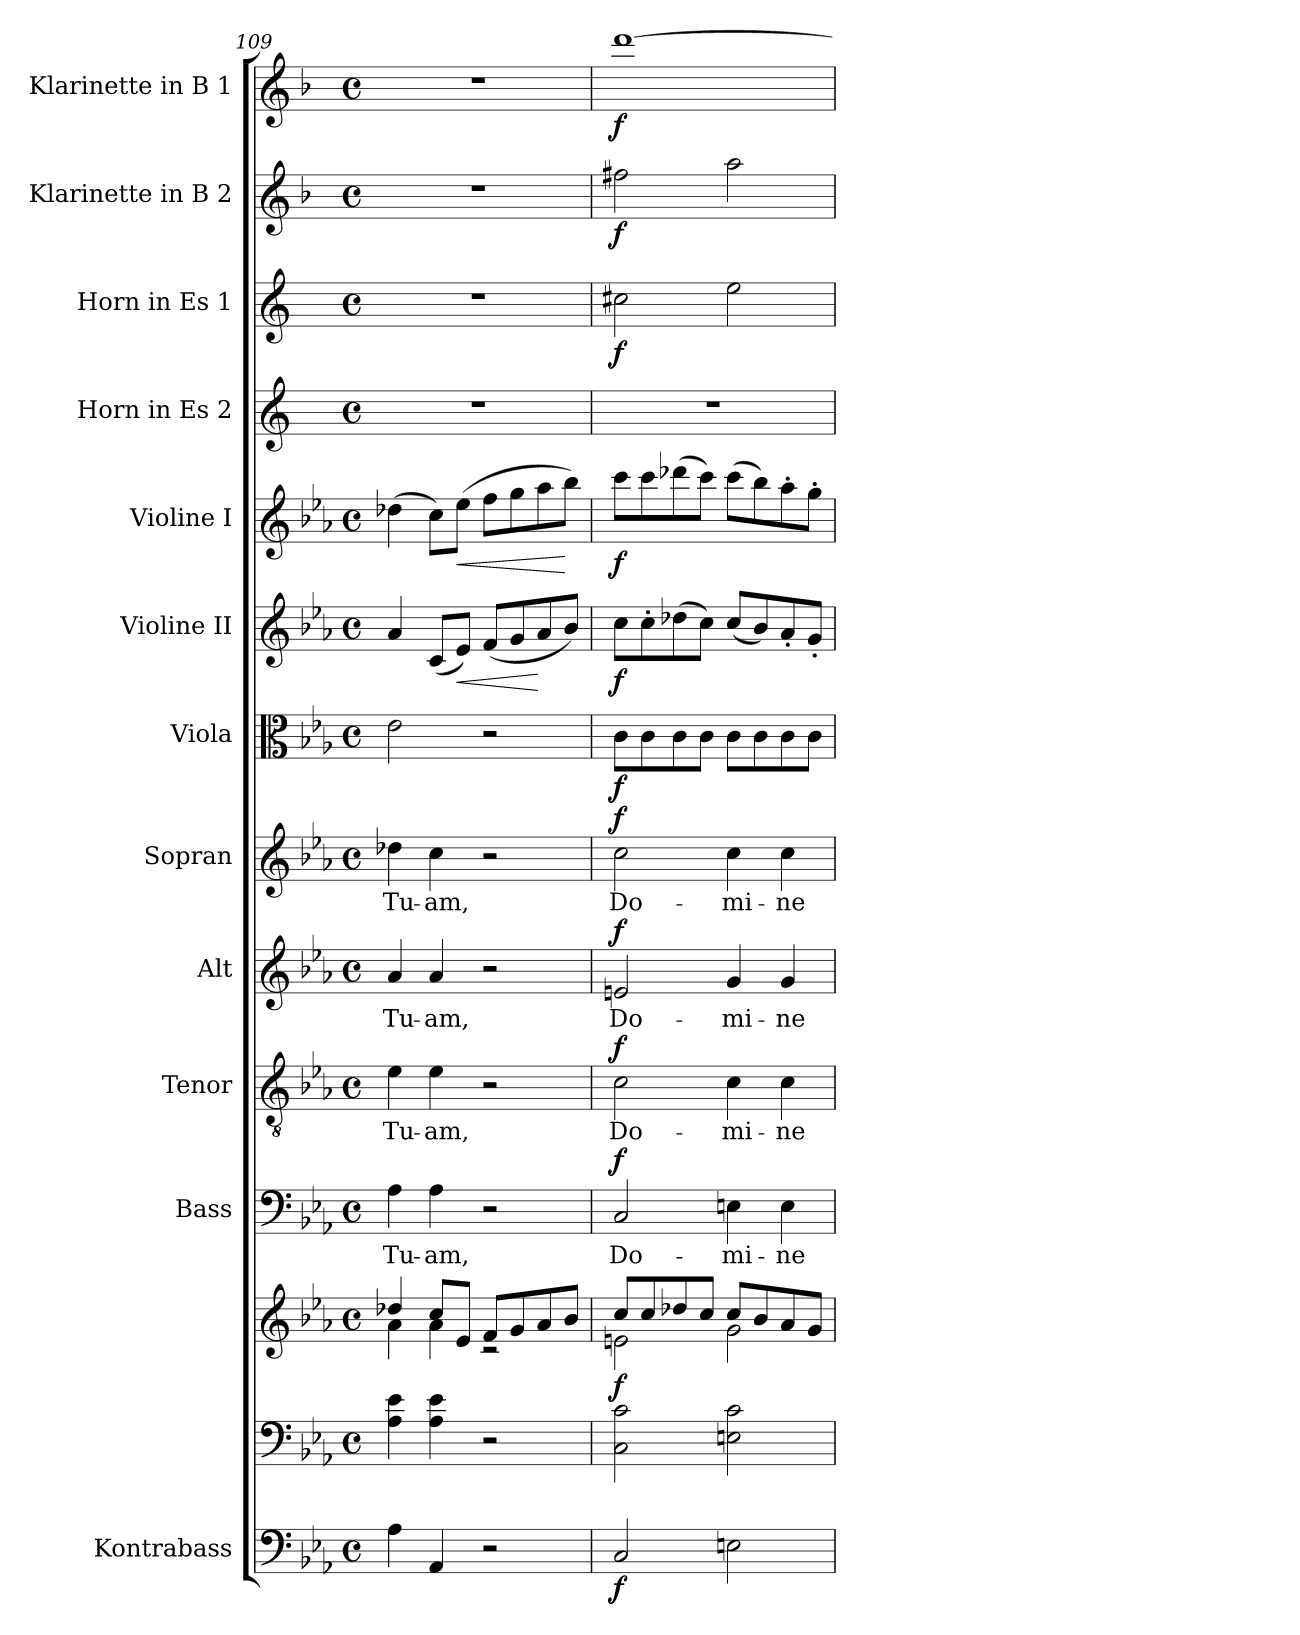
**kern	**dynam	**kern	**kern	**dynam	**kern	**text	**dynam	**kern	**text	**dynam	**kern	**text	**dynam	**kern	**text	**dynam	**kern	**dynam	**kern	**dynam	**kern	**dynam	**kern	**kern	**dynam	**kern	**dynam	**kern	**dynam
*part13	*part13	*part12	*part12	*part12	*part11	*part11	*part11	*part10	*part10	*part10	*part9	*part9	*part9	*part8	*part8	*part8	*part7	*part7	*part6	*part6	*part5	*part5	*part4	*part3	*part3	*part2	*part2	*part1	*part1
*staff14	*staff14	*staff13	*staff12	*staff12/13	*staff11	*staff11	*staff11	*staff10	*staff10	*staff10	*staff9	*staff9	*staff9	*staff8	*staff8	*staff8	*staff7	*staff7	*staff6	*staff6	*staff5	*staff5	*staff4	*staff3	*staff3	*staff2	*staff2	*staff1	*staff1
*I"Kontrabass	*	*	*	*	*I"Bass	*	*	*I"Tenor	*	*	*I"Alt	*	*	*I"Sopran	*	*	*I"Viola	*	*I"Violine II	*	*I"Violine I	*	*I"Horn in Es 2	*I"Horn in Es 1	*	*I"Klarinette in B 2	*	*I"Klarinette in B 1	*
*I'Kb.	*	*	*	*	*I'B	*	*	*I'T	*	*	*I'A	*	*	*I'S	*	*	*I'Vla.	*	*I'Vl. II	*	*I'Vl. I	*	*I'Hrn. 2	*I'Hrn. 1	*	*	*	*	*
*clefF4	*	*clefF4	*clefG2	*	*clefF4	*	*	*clefGv2	*	*	*clefG2	*	*	*clefG2	*	*	*clefC3	*	*clefG2	*	*clefG2	*	*clefG2	*clefG2	*	*clefG2	*	*clefG2	*
*ITrd7c12	*	*	*	*	*	*	*	*	*	*	*	*	*	*	*	*	*	*	*	*	*	*	*ITrd5c9	*ITrd5c9	*	*ITrd1c2	*	*ITrd1c2	*
*k[b-e-a-]	*	*k[b-e-a-]	*k[b-e-a-]	*	*k[b-e-a-]	*	*	*k[b-e-a-]	*	*	*k[b-e-a-]	*	*	*k[b-e-a-]	*	*	*k[b-e-a-]	*	*k[b-e-a-]	*	*k[b-e-a-]	*	*k[b-e-a-]	*k[b-e-a-]	*	*k[b-e-a-]	*	*k[b-e-a-]	*
*E-:	*	*E-:	*E-:	*	*E-:	*	*	*E-:	*	*	*E-:	*	*	*E-:	*	*	*E-:	*	*E-:	*	*E-:	*	*E-:	*E-:	*	*E-:	*	*E-:	*
*M4/4	*	*M4/4	*M4/4	*	*M4/4	*	*	*M4/4	*	*	*M4/4	*	*	*M4/4	*	*	*M4/4	*	*M4/4	*	*M4/4	*	*M4/4	*M4/4	*	*M4/4	*	*M4/4	*
*met(c)	*	*met(c)	*met(c)	*	*met(c)	*	*	*met(c)	*	*	*met(c)	*	*	*met(c)	*	*	*met(c)	*	*met(c)	*	*met(c)	*	*met(c)	*met(c)	*	*met(c)	*	*met(c)	*
=109	=109	=109	=109	=109	=109	=109	=109	=109	=109	=109	=109	=109	=109	=109	=109	=109	=109	=109	=109	=109	=109	=109	=109	=109	=109	=109	=109	=109	=109
*	*	*	*^	*	*	*	*	*	*	*	*	*	*	*	*	*	*	*	*	*	*	*	*	*	*	*	*	*	*
!	!	!	!	!	!	!	!LO:LY:b	!	!	!LO:LY:b	!	!	!LO:LY:b	!	!	!LO:LY:b	!	!	!	!	!	!	!	!	!	!	!	!	!	!
4AA-\	.	4A-\ 4e-\	4dd-X/	4a-\	.	4A-\	Tu-	.	4e-\	Tu-	.	4a-/	Tu-	.	4dd-X\	Tu-	.	2e-\	.	4a-/	.	(>4dd-X\	.	1r	1r	.	1r	.	1r	.
!	!	!	!	!	!	!	!LO:LY:b	!	!	!LO:LY:b	!	!	!LO:LY:b	!	!	!LO:LY:b	!	!	!	!	!	!	!	!	!	!	!	!	!	!
4AAA-/	.	4A-\ 4e-\	8cc/L	4a-\	.	4A-\	-am,	.	4e-\	-am,	.	4a-/	-am,	.	4cc\	-am,	.	.	.	(<8c/L	.	8cc\L)	.	.	.	.	.	.	.	.
!	!	!	!	!	!	!	!	!	!	!	!	!	!	!	!	!	!	!	!	!	!LO:HP:b	!	!LO:HP:b	!	!	!	!	!	!	!
.	.	.	8e-/J	.	.	.	.	.	.	.	.	.	.	.	.	.	.	.	.	8e-/J)	<	(>8ee-\J	<	.	.	.	.	.	.	.
2r	.	2r	8f/L	2rc	.	2r	.	.	2r	.	.	2r	.	.	2r	.	.	2r	.	(<8f/L	.	8ff\L	.	.	.	.	.	.	.	.
.	.	.	8g/	.	.	.	.	.	.	.	.	.	.	.	.	.	.	.	.	8g/	.	8gg\	.	.	.	.	.	.	.	.
.	.	.	8a-/	.	.	.	.	.	.	.	.	.	.	.	.	.	.	.	.	8a-/	[	8aa-\	.	.	.	.	.	.	.	.
.	.	.	8b-/J	.	.	.	.	.	.	.	.	.	.	.	.	.	.	.	.	8b-/J)	.	8bb-\J)	[	.	.	.	.	.	.	.
!!LO:PB:g=z
=110	=110	=110	=110	=110	=110	=110	=110	=110	=110	=110	=110	=110	=110	=110	=110	=110	=110	=110	=110	=110	=110	=110	=110	=110	=110	=110	=110	=110	=110	=110
!	!LO:DY:b	!	!	!	!LO:DY:b	!	!LO:LY:b	!LO:DY:a	!	!LO:LY:b	!LO:DY:a	!	!LO:LY:b	!LO:DY:a	!	!LO:LY:b	!LO:DY:a	!	!LO:DY:b	!	!LO:DY:b	!	!LO:DY:b	!	!	!LO:DY:b	!	!LO:DY:b	!	!LO:DY:b
2CC/	f	2C\ 2c\	8cc/L	2en\	f	2C/	Do-	f	2c\	Do-	f	2en/	Do-	f	2cc\	Do-	f	8c\L	f	8cc\L	f	8ccc\L	f	1r	2en\	f	2een\	f	[1ccc	f
.	.	.	8cc/	.	.	.	.	.	.	.	.	.	.	.	.	.	.	8c\	.	8cc'>\	.	8ccc\	.	.	.	.	.	.	.	.
.	.	.	8dd-X/	.	.	.	.	.	.	.	.	.	.	.	.	.	.	8c\	.	(>8dd-X\	.	(>8ddd-X\	.	.	.	.	.	.	.	.
.	.	.	8cc/J	.	.	.	.	.	.	.	.	.	.	.	.	.	.	8c\J	.	8cc\J)	.	8ccc\J)	.	.	.	.	.	.	.	.
!	!	!	!	!	!	!	!LO:LY:b	!	!	!LO:LY:b	!	!	!LO:LY:b	!	!	!LO:LY:b	!	!	!	!	!	!	!	!	!	!	!	!	!	!
2EEn\	.	2En\ 2c\	8cc/L	2g\	.	4En\	-mi-	.	4c\	-mi-	.	4g/	-mi-	.	4cc\	-mi-	.	8c\L	.	(<8cc/L	.	(>8ccc\L	.	.	2g\	.	2gg\	.	.	.
.	.	.	8b-/	.	.	.	.	.	.	.	.	.	.	.	.	.	.	8c\	.	8b-/)	.	8bb-\)	.	.	.	.	.	.	.	.
!	!	!	!	!	!	!	!LO:LY:b	!	!	!LO:LY:b	!	!	!LO:LY:b	!	!	!LO:LY:b	!	!	!	!	!	!	!	!	!	!	!	!	!	!
.	.	.	8a-/	.	.	4E\	-ne	.	4c\	-ne	.	4g/	-ne	.	4cc\	-ne	.	8c\	.	8a-'</	.	8aa-'>\	.	.	.	.	.	.	.	.
.	.	.	8g/J	.	.	.	.	.	.	.	.	.	.	.	.	.	.	8c\J	.	8g'</J	.	8gg'>\J	.	.	.	.	.	.	.	.
*	*	*	*v	*v	*	*	*	*	*	*	*	*	*	*	*	*	*	*	*	*	*	*	*	*	*	*	*	*	*	*
=	=	=	=	=	=	=	=	=	=	=	=	=	=	=	=	=	=	=	=	=	=	=	=	=	=	=	=	=	=
*-	*-	*-	*-	*-	*-	*-	*-	*-	*-	*-	*-	*-	*-	*-	*-	*-	*-	*-	*-	*-	*-	*-	*-	*-	*-	*-	*-	*-	*-
